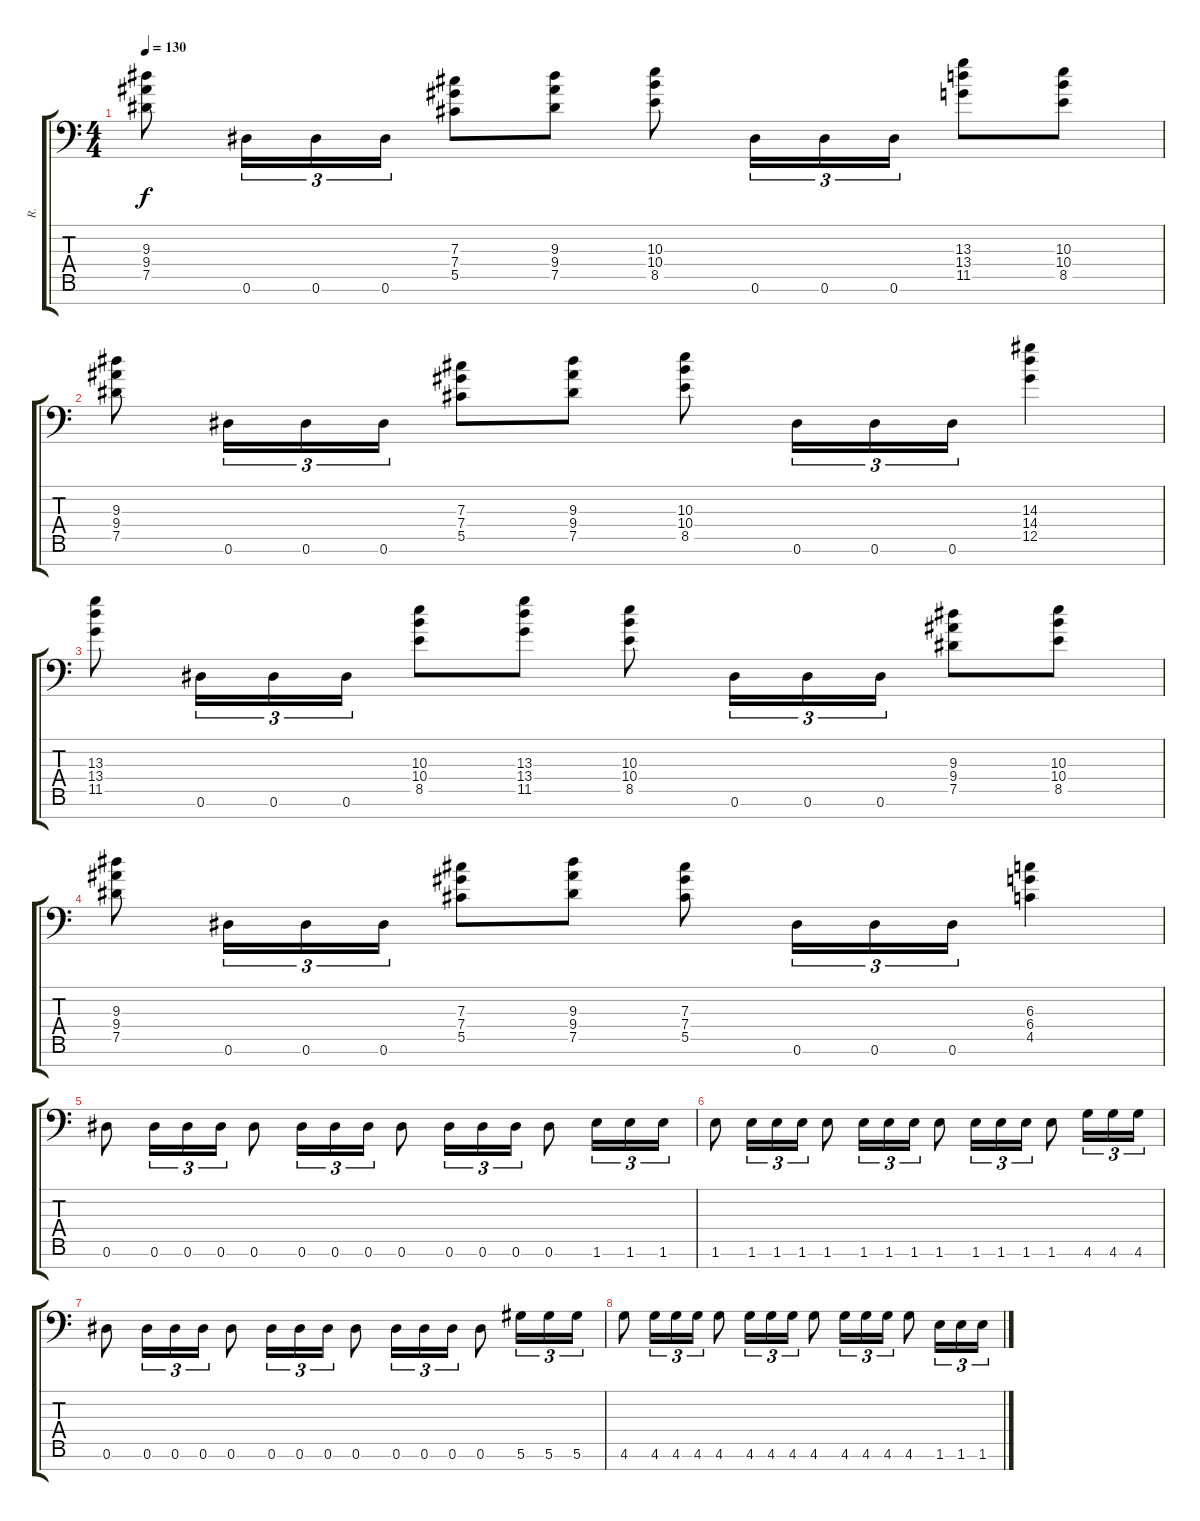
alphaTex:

\track ("R." "R.") {instrument distortionguitar}
\staff {score tabs}
\tuning (Eb4 Bb3 Gb3 Db3 Ab2 Eb2 Bb1) {hide}
\ts (4 4)
\tempo 130
\clef f4
\ks c
(9.3 9.4 7.5).8{dy f} 0.6.16{tu (3 2)} 0.6.16{tu (3 2)} 0.6.16{tu (3 2)} (7.3 7.4 5.5).8 (9.3 9.4 7.5).8 (10.3 10.4 8.5).8 0.6.16{tu (3 2)} 0.6.16{tu (3 2)} 0.6.16{tu (3 2)} (13.3 13.4 11.5).8 (10.3 10.4 8.5).8 |
(9.3 9.4 7.5).8 0.6.16{tu (3 2)} 0.6.16{tu (3 2)} 0.6.16{tu (3 2)} (7.3 7.4 5.5).8 (9.3 9.4 7.5).8 (10.3 10.4 8.5).8 0.6.16{tu (3 2)} 0.6.16{tu (3 2)} 0.6.16{tu (3 2)} (14.3 14.4 12.5).4 |
(13.3 13.4 11.5).8 0.6.16{tu (3 2)} 0.6.16{tu (3 2)} 0.6.16{tu (3 2)} (10.3 10.4 8.5).8 (13.3 13.4 11.5).8 (10.3 10.4 8.5).8 0.6.16{tu (3 2)} 0.6.16{tu (3 2)} 0.6.16{tu (3 2)} (9.3 9.4 7.5).8 (10.3 10.4 8.5).8 |
(9.3 9.4 7.5).8 0.6.16{tu (3 2)} 0.6.16{tu (3 2)} 0.6.16{tu (3 2)} (7.3 7.4 5.5).8 (9.3 9.4 7.5).8 (7.3 7.4 5.5).8 0.6.16{tu (3 2)} 0.6.16{tu (3 2)} 0.6.16{tu (3 2)} (6.3 6.4 4.5).4 |
0.6.8 0.6.16{tu (3 2)} 0.6.16{tu (3 2)} 0.6.16{tu (3 2)} 0.6.8 0.6.16{tu (3 2)} 0.6.16{tu (3 2)} 0.6.16{tu (3 2)} 0.6.8 0.6.16{tu (3 2)} 0.6.16{tu (3 2)} 0.6.16{tu (3 2)} 0.6.8 1.6.16{tu (3 2)} 1.6.16{tu (3 2)} 1.6.16{tu (3 2)} |
1.6.8 1.6.16{tu (3 2)} 1.6.16{tu (3 2)} 1.6.16{tu (3 2)} 1.6.8 1.6.16{tu (3 2)} 1.6.16{tu (3 2)} 1.6.16{tu (3 2)} 1.6.8 1.6.16{tu (3 2)} 1.6.16{tu (3 2)} 1.6.16{tu (3 2)} 1.6.8 4.6.16{tu (3 2)} 4.6.16{tu (3 2)} 4.6.16{tu (3 2)} |
0.6.8 0.6.16{tu (3 2)} 0.6.16{tu (3 2)} 0.6.16{tu (3 2)} 0.6.8 0.6.16{tu (3 2)} 0.6.16{tu (3 2)} 0.6.16{tu (3 2)} 0.6.8 0.6.16{tu (3 2)} 0.6.16{tu (3 2)} 0.6.16{tu (3 2)} 0.6.8 5.6.16{tu (3 2)} 5.6.16{tu (3 2)} 5.6.16{tu (3 2)} |
4.6.8 4.6.16{tu (3 2)} 4.6.16{tu (3 2)} 4.6.16{tu (3 2)} 4.6.8 4.6.16{tu (3 2)} 4.6.16{tu (3 2)} 4.6.16{tu (3 2)} 4.6.8 4.6.16{tu (3 2)} 4.6.16{tu (3 2)} 4.6.16{tu (3 2)} 4.6.8 1.6.16{tu (3 2)} 1.6.16{tu (3 2)} 1.6.16{tu (3 2)}
